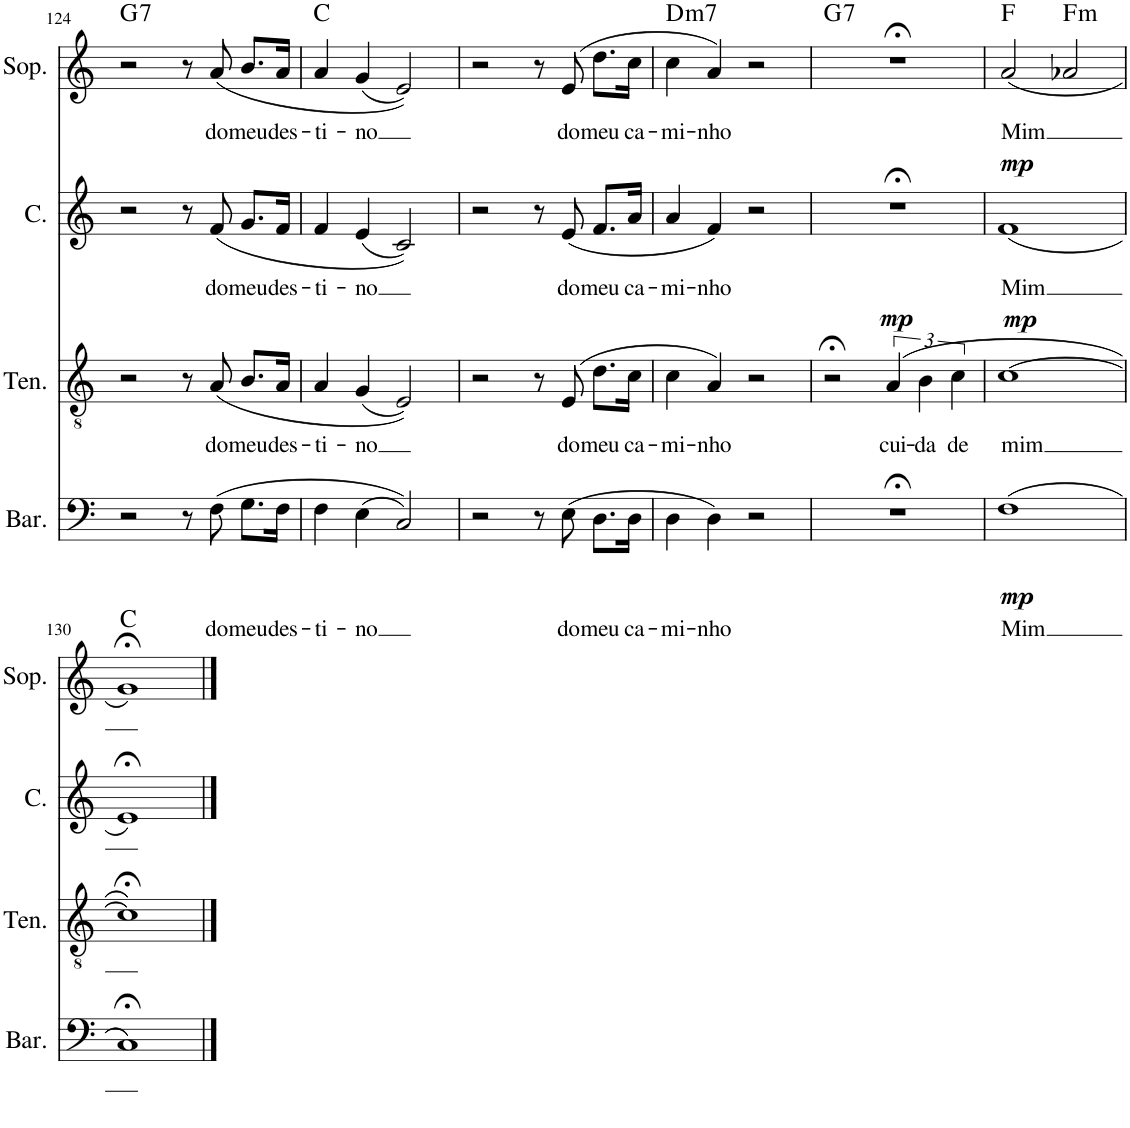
**kern	**text	**dynam	**kern	**text	**dynam	**kern	**text	**dynam	**kern	**text	**harte
*part4	*part4	*part4	*part3	*part3	*part3	*part2	*part2	*part2	*part1	*part1	*part1
*staff4	*staff4	*staff4	*staff3	*staff3	*staff3	*staff2	*staff2	*staff2	*staff1	*staff1	*
*I"Barítono	*	*	*I"Tenor	*	*	*I"Contralto	*	*	*I"Soprano	*	*
*I'Bar.	*	*	*I'Ten.	*	*	*I'C.	*	*	*I'Sop.	*	*
!!LO:PB:g=z
*clefF4	*	*	*clefGv2	*	*	*clefG2	*	*	*clefG2	*	*
*k[]	*	*	*k[]	*	*	*k[]	*	*	*k[]	*	*
*M4/4	*	*	*M4/4	*	*	*M4/4	*	*	*M4/4	*	*
*met(c)	*	*	*met(c)	*	*	*met(c)	*	*	*met(c)	*	*
=124	=124	=124	=124	=124	=124	=124	=124	=124	=124	=124	=124
!	!	!	!	!	!	!	!	!	!	!	!LO:H:kt=7
2r	.	.	2r	.	.	2r	.	.	2r	.	G:7
8r	.	.	8r	.	.	8r	.	.	8r	.	.
!	!LO:LY:b	!	!	!LO:LY:b	!	!	!LO:LY:b	!	!	!LO:LY:b	!
(8F\	do	.	(8A/	do	.	(8f/	do	.	(8a/	do	.
!	!LO:LY:b	!	!	!LO:LY:b	!	!	!LO:LY:b	!	!	!LO:LY:b	!
8.G\L	meu	.	8.B/L	meu	.	8.g/L	meu	.	8.b/L	meu	.
!	!LO:LY:b	!	!	!LO:LY:b	!	!	!LO:LY:b	!	!	!LO:LY:b	!
16F\Jk	des-	.	16A/Jk	des-	.	16f/Jk	des-	.	16a/Jk	des-	.
=125	=125	=125	=125	=125	=125	=125	=125	=125	=125	=125	=125
!	!LO:LY:b	!	!	!LO:LY:b	!	!	!LO:LY:b	!	!	!LO:LY:b	!
4F\	-ti-	.	4A/	-ti-	.	4f/	-ti-	.	4a/	-ti-	C:maj
!	!LO:LY:b	!	!	!LO:LY:b	!	!	!LO:LY:b	!	!	!LO:LY:b	!
(4E\	-no	.	(4G/	-no	.	(4e/	-no	.	(4g/	-no	.
2C/))	.	.	2E/))	.	.	2c/))	.	.	2e/))	.	.
=126	=126	=126	=126	=126	=126	=126	=126	=126	=126	=126	=126
2r	.	.	2r	.	.	2r	.	.	2r	.	.
8r	.	.	8r	.	.	8r	.	.	8r	.	.
!	!LO:LY:b	!	!	!LO:LY:b	!	!	!LO:LY:b	!	!	!LO:LY:b	!
(8E\	do	.	(8E/	do	.	(8e/	do	.	(8e/	do	.
!	!LO:LY:b	!	!	!LO:LY:b	!	!	!LO:LY:b	!	!	!LO:LY:b	!
8.D\L	meu	.	8.d\L	meu	.	8.f/L	meu	.	8.dd\L	meu	.
!	!LO:LY:b	!	!	!LO:LY:b	!	!	!LO:LY:b	!	!	!LO:LY:b	!
16D\Jk	ca-	.	16c\Jk	ca-	.	16a/Jk	ca-	.	16cc\Jk	ca-	.
=127	=127	=127	=127	=127	=127	=127	=127	=127	=127	=127	=127
!	!LO:LY:b	!	!	!LO:LY:b	!	!	!LO:LY:b	!	!	!LO:LY:b	!LO:H:kt=m7
4D\	-mi-	.	4c\	-mi-	.	4a/	-mi-	.	4cc\	-mi-	D:min7
!	!LO:LY:b	!	!	!LO:LY:b	!	!	!LO:LY:b	!	!	!LO:LY:b	!
4D\)	-nho	.	4A/)	-nho	.	4f/)	-nho	.	4a/)	-nho	.
2r	.	.	2r	.	.	2r	.	.	2r	.	.
=128	=128	=128	=128	=128	=128	=128	=128	=128	=128	=128	=128
!	!	!	!	!	!	!	!	!	!	!	!LO:H:kt=7
1r;<	.	.	2r;<	.	.	1r;<	.	.	1r;<	.	G:7
!	!	!	!	!LO:LY:b	!LO:DY:a	!	!	!	!	!	!
.	.	.	(6A/	cui-	mp	.	.	.	.	.	.
!	!	!	!	!LO:LY:b	!	!	!	!	!	!	!
.	.	.	6B\	-da	.	.	.	.	.	.	.
!	!	!	!	!LO:LY:b	!	!	!	!	!	!	!
.	.	.	6c\	de	.	.	.	.	.	.	.
=129	=129	=129	=129	=129	=129	=129	=129	=129	=129	=129	=129
!	!LO:LY:b	!LO:DY:b	!	!LO:LY:b	!LO:DY:a	!	!LO:LY:b	!LO:DY:a	!	!LO:LY:b	!
(1F	Mim	mp	[1c	mim	mp	(1f	Mim	mp	(2a/	Mim	F:maj
!	!	!	!	!	!	!	!	!	!	!	!LO:H:kt=m
.	.	.	.	.	.	.	.	.	2a-X/	.	F:min
!!LO:LB:g=z
=130	=130	=130	=130	=130	=130	=130	=130	=130	=130	=130	=130
1C;<)	.	.	1c;<])	.	.	1e;<)	.	.	1g;<)	.	C:maj
==	==	==	==	==	==	==	==	==	==	==	==
*-	*-	*-	*-	*-	*-	*-	*-	*-	*-	*-	*-
